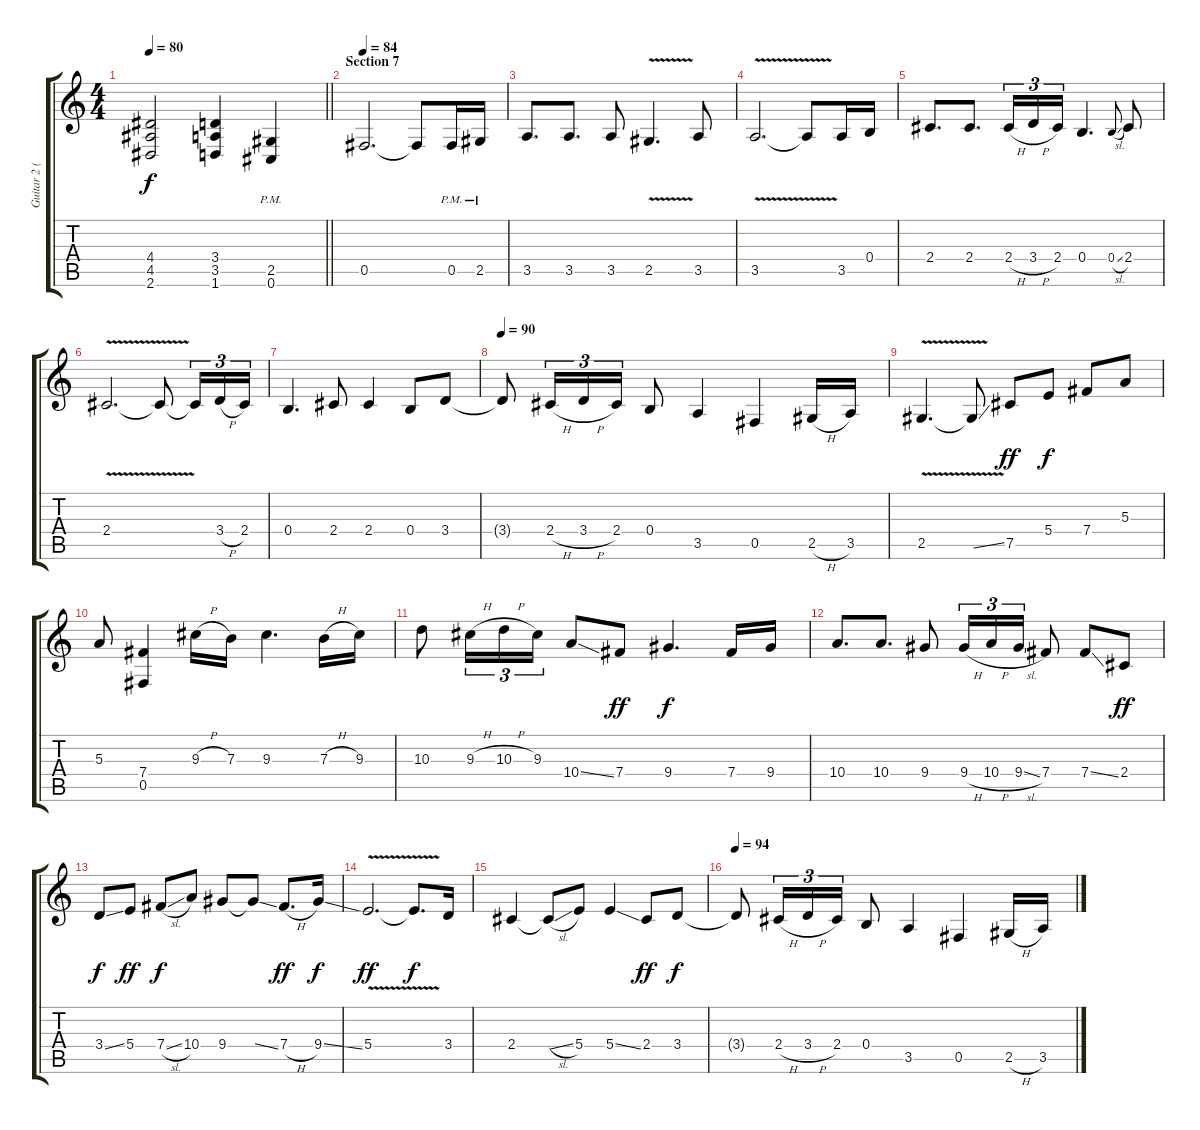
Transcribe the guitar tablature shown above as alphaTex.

\track ("Guitar 2 (Distortion)" "Guitar 2 (") {instrument distortionguitar}
\staff {score tabs}
\tuning (Db4 Ab3 E3 B2 Gb2 Db2) {hide}
\ts (4 4)
\tempo 80
\clef g2
\barLineRight lightlight
\ks c
(4.4 4.5 2.6).2{dy f} (3.4 3.5 1.6).4 (2.5{pm} 0.6{pm}).4 |
\section ("" "Section 7")
\tempo 84
0.5.2{d} 0.5{t}.8 0.5{pm}.16 2.5{pm}.16 |
3.5.8{d} 3.5.8{d} 3.5.8 2.5{v}.4{d} 3.5.8 |
3.5{v}.2{d} 3.5{t}.8 3.5.16 0.4.16 |
2.4.8{d} 2.4.8{d} 2.4{h}.16{tu (3 2)} 3.4{h}.16{tu (3 2)} 2.4.16{tu (3 2)} 0.4.4{d} 0.4{sl}.8{gr onbeat} 2.4.8 |
2.4{v}.2{d} 2.4{t}.8 2.4{t}.16{tu (3 2)} 3.4{h}.16{tu (3 2)} 2.4.16{tu (3 2)} |
0.4.4{d} 2.4.8 2.4.4 0.4.8 3.4.8 |
\tempo 90
3.4{t}.8 2.4{h}.16{tu (3 2)} 3.4{h}.16{tu (3 2)} 2.4.16{tu (3 2)} 0.4.8 3.5.4 0.5.4 2.5{h}.16 3.5.16 |
2.5{v}.4{d} 2.5{ss t}.8 7.5.8{dy ff} 5.4.8{dy f} 7.4.8 5.3.8 |
5.3.8 (7.4 0.5).4 9.3{h}.16 7.3.16 9.3.4{d} 7.3{h}.16 9.3.16 |
10.3.8 9.3{h}.16{tu (3 2)} 10.3{h}.16{tu (3 2)} 9.3.16{tu (3 2)} 10.4{ss}.8 7.4.8{dy ff} 9.4.4{d dy f} 7.4.16 9.4.16 |
10.4.8{d} 10.4.8{d} 9.4.8 9.4{h}.16{tu (3 2)} 10.4{h}.16{tu (3 2)} 9.4{sl}.16{tu (3 2)} 7.4.8 7.4{ss}.8 2.4.8{dy ff} |
3.4{ss}.8{dy f} 5.4.8{dy ff} 7.4{sl}.8{dy f} 10.4.8 9.4.8 9.4{ss t}.8 7.4{h}.8{d dy ff} 9.4{ss}.16{dy f} |
5.4{v}.2{d dy ff} 5.4{t}.8{d dy f} 3.4.16 |
2.4.4 2.4{sl t}.8 5.4.8 5.4{ss}.4 2.4.8{dy ff} 3.4.8{dy f} |
\tempo 94
3.4{t}.8 2.4{h}.16{tu (3 2)} 3.4{h}.16{tu (3 2)} 2.4.16{tu (3 2)} 0.4.8 3.5.4 0.5.4 2.5{h}.16 3.5.16
